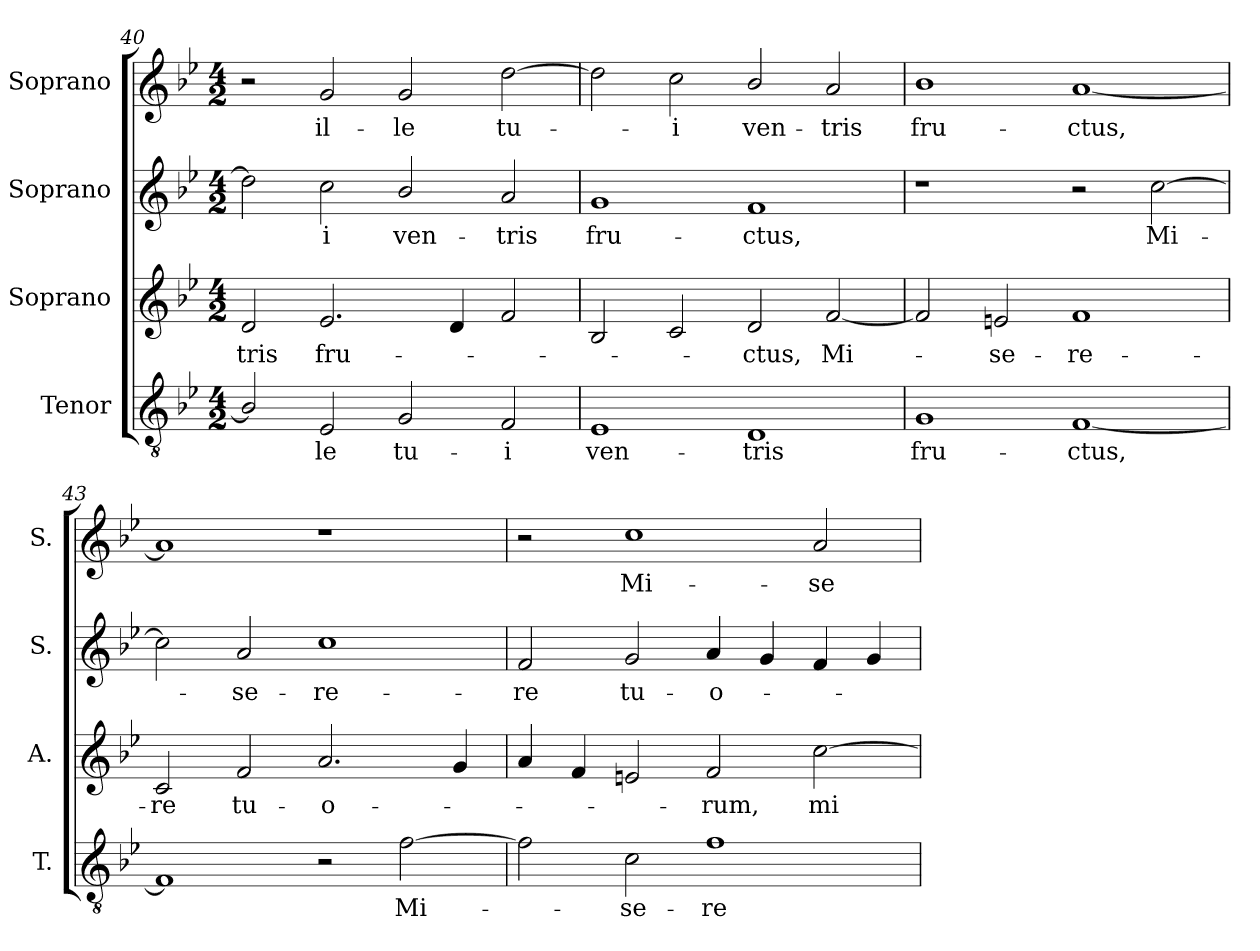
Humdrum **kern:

**kern	**text	**kern	**text	**kern	**text	**kern	**text
*part4	*part4	*part3	*part3	*part2	*part2	*part1	*part1
*staff4	*staff4	*staff3	*staff3	*staff2	*staff2	*staff1	*staff1
*I"Tenor	*	*I"Soprano	*	*I"Soprano	*	*I"Soprano	*
*I'T.	*	*I'A.	*	*I'S.	*	*I'S.	*
*clefGv2	*	*clefG2	*	*clefG2	*	*clefG2	*
*ITrd7c12	*	*	*	*	*	*	*
*k[b-e-]	*	*k[b-e-]	*	*k[b-e-]	*	*k[b-e-]	*
*B-:	*	*B-:	*	*B-:	*	*B-:	*
*M4/2	*	*M4/2	*	*M4/2	*	*M4/2	*
=40	=40	=40	=40	=40	=40	=40	=40
!	!	!	!LO:LY:b:color=#000000	!	!	!	!
2BB-i/]	.	2di/	-tris	2ddi\]	.	2r	.
!	!LO:LY:b:color=#000000	!	!	!	!	!	!
!	!	!	!LO:LY:b:color=#000000	!	!	!	!
!	!	!	!	!	!LO:LY:b:color=#000000	!	!
!	!	!	!	!	!	!	!LO:LY:b:color=#000000
2EE-i/	-le	2.e-i/	fru-	2cci\	-i	2gi/	il-
!	!LO:LY:b:color=#000000	!	!	!	!	!	!
!	!	!	!	!	!LO:LY:b:color=#000000	!	!
!	!	!	!	!	!	!	!LO:LY:b:color=#000000
2GGi/	tu-	.	.	2b-i/	ven-	2gi/	-le
.	.	4di/	.	.	.	.	.
!	!LO:LY:b:color=#000000	!	!	!	!	!	!
!	!	!	!	!	!LO:LY:b:color=#000000	!	!
!	!	!	!	!	!	!	!LO:LY:b:color=#000000
2FFi/	-i	2fi/	.	2ai/	-tris	[2ddi\	tu-
=41	=41	=41	=41	=41	=41	=41	=41
!	!LO:LY:b:color=#000000	!	!	!	!	!	!
!	!	!	!	!	!LO:LY:b:color=#000000	!	!
1EE-i	ven-	2B-i/	.	1gi	fru-	2ddi\]	.
!	!	!	!	!	!	!	!LO:LY:b:color=#000000
.	.	2ci/	.	.	.	2cci\	-i
!	!LO:LY:b:color=#000000	!	!	!	!	!	!
!	!	!	!LO:LY:b:color=#000000	!	!	!	!
!	!	!	!	!	!LO:LY:b:color=#000000	!	!
!	!	!	!	!	!	!	!LO:LY:b:color=#000000
1DDi	-tris	2di/	-ctus,	1fi	-ctus,	2b-i/	ven-
!	!	!	!LO:LY:b:color=#000000	!	!	!	!
!	!	!	!	!	!	!	!LO:LY:b:color=#000000
.	.	[2fi/	Mi-	.	.	2ai/	-tris
=42	=42	=42	=42	=42	=42	=42	=42
!	!LO:LY:b:color=#000000	!	!	!	!	!	!
!	!	!	!	!	!	!	!LO:LY:b:color=#000000
1GGi	fru-	2fi/]	.	1r	.	1b-i	fru-
!	!	!	!LO:LY:b:color=#000000	!	!	!	!
.	.	2eni/	-se-	.	.	.	.
!	!LO:LY:b:color=#000000	!	!	!	!	!	!
!	!	!	!LO:LY:b:color=#000000	!	!	!	!
!	!	!	!	!	!	!	!LO:LY:b:color=#000000
[1FFi	-ctus,	1fi	-re-	2r	.	[1ai	-ctus,
!	!	!	!	!	!LO:LY:b:color=#000000	!	!
.	.	.	.	[2cci\	Mi-	.	.
!!LO:LB:g=z
=43	=43	=43	=43	=43	=43	=43	=43
!	!	!	!LO:LY:b:color=#000000	!	!	!	!
1FFi]	.	2ci/	-re	2cci\]	.	1ai]	.
!	!	!	!LO:LY:b:color=#000000	!	!	!	!
!	!	!	!	!	!LO:LY:b:color=#000000	!	!
.	.	2fi/	tu-	2ai/	-se-	.	.
!	!	!	!LO:LY:b:color=#000000	!	!	!	!
!	!	!	!	!	!LO:LY:b:color=#000000	!	!
2r	.	2.ai/	-o-	1cci	-re-	1r	.
!	!LO:LY:b:color=#000000	!	!	!	!	!	!
[2Fi\	Mi-	.	.	.	.	.	.
.	.	4gi/	.	.	.	.	.
=44	=44	=44	=44	=44	=44	=44	=44
!	!	!	!	!	!LO:LY:b:color=#000000	!	!
2Fi\]	.	4ai/	.	2fi/	-re	2r	.
.	.	4fi/	.	.	.	.	.
!	!LO:LY:b:color=#000000	!	!	!	!	!	!
!	!	!	!	!	!LO:LY:b:color=#000000	!	!
!	!	!	!	!	!	!	!LO:LY:b:color=#000000
2Ci\	-se-	2eni/	.	2gi/	tu-	1cci	Mi-
!	!LO:LY:b:color=#000000	!	!	!	!	!	!
!	!	!	!LO:LY:b:color=#000000	!	!	!	!
!	!	!	!	!	!LO:LY:b:color=#000000	!	!
1Fi	-re-	2fi/	-rum,	4ai/	-o-	.	.
.	.	.	.	4gi/	.	.	.
!	!	!	!LO:LY:b:color=#000000	!	!	!	!
!	!	!	!	!	!	!	!LO:LY:b:color=#000000
.	.	[2cci\	mi-	4fi/	.	2ai/	-se-
.	.	.	.	4gi/	.	.	.
=	=	=	=	=	=	=	=
*-	*-	*-	*-	*-	*-	*-	*-
